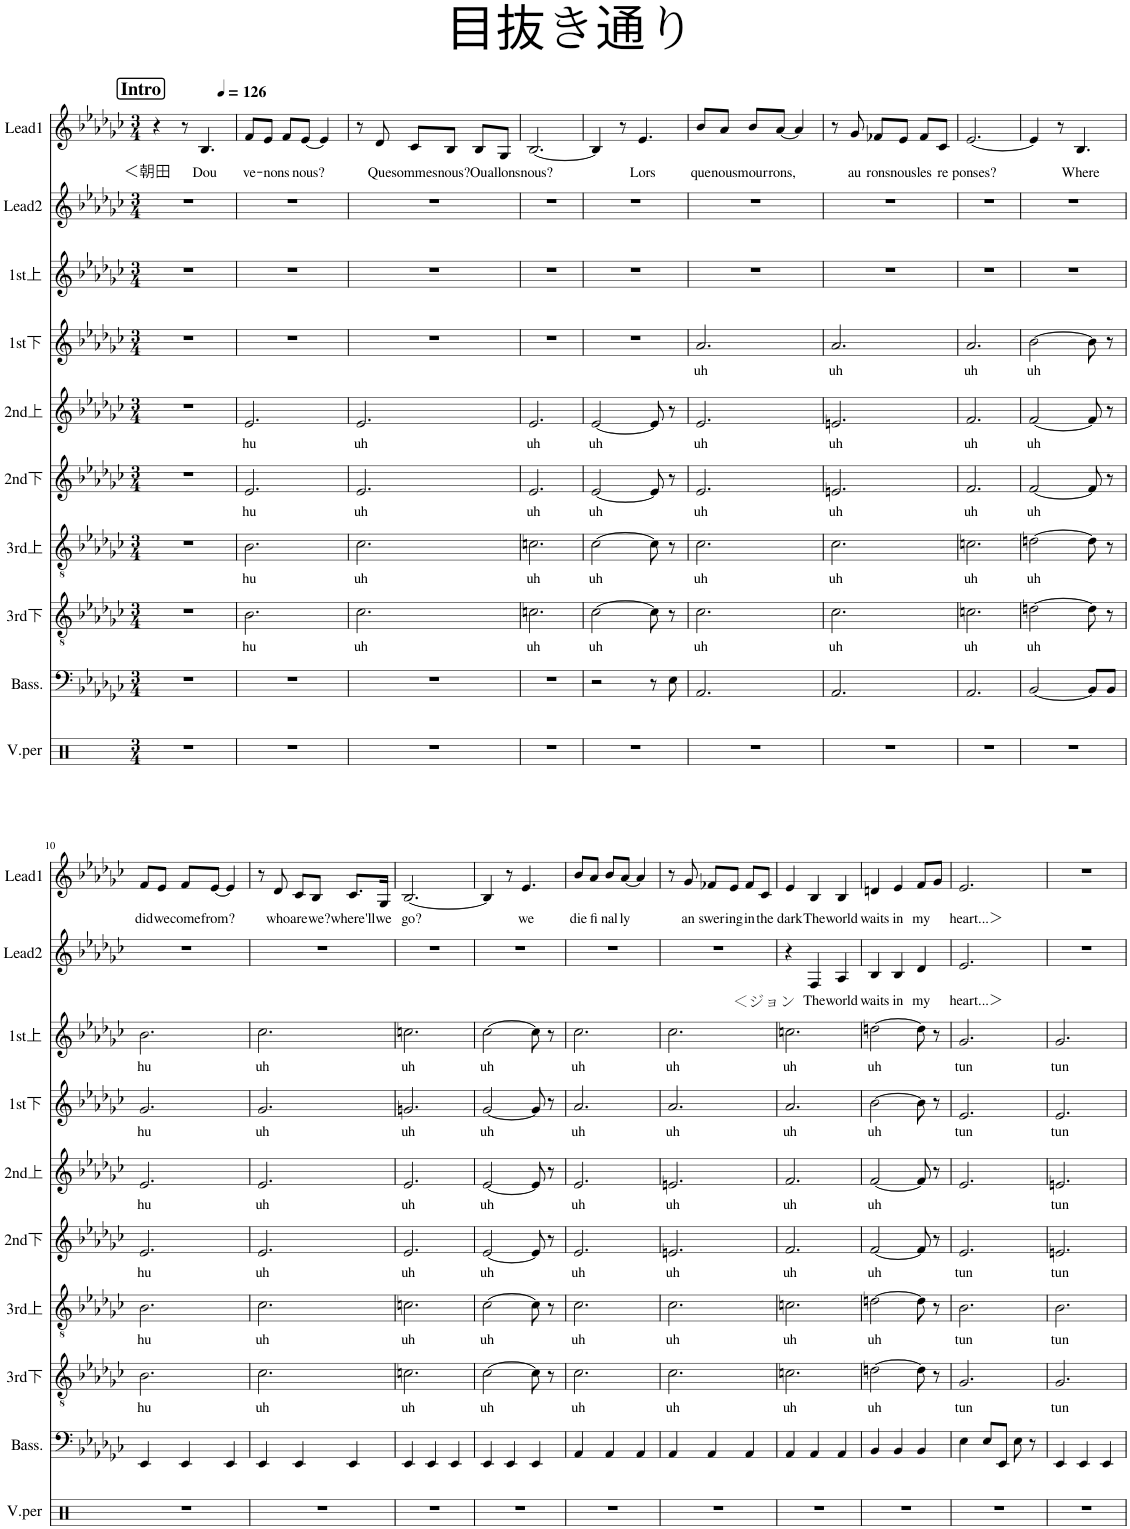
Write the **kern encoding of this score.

**kern	**kern	**kern	**text	**kern	**text	**kern	**text	**kern	**text	**kern	**text	**kern	**text	**kern	**text	**harte	**kern	**text	**harte
*part10	*part9	*part8	*part8	*part7	*part7	*part6	*part6	*part5	*part5	*part4	*part4	*part3	*part3	*part2	*part2	*part2	*part1	*part1	*part1
*staff10	*staff9	*staff8	*staff8	*staff7	*staff7	*staff6	*staff6	*staff5	*staff5	*staff4	*staff4	*staff3	*staff3	*staff2	*staff2	*	*staff1	*staff1	*
*I"V.per	*I"Bass.	*I"3rd下	*	*I"3rd上	*	*I"2nd下	*	*I"2nd上	*	*I"1st下	*	*I"1st上	*	*I"Lead2	*	*	*I"Lead1	*	*
*I'V.per	*I'Bass.	*I'3rd下	*	*I'3rd上	*	*I'2nd下	*	*I'2nd上	*	*I'1st下	*	*I'1st上	*	*I'Lead2	*	*	*I'Lead1	*	*
*clefX	*clefF4	*clefGv2	*	*clefGv2	*	*clefG2	*	*clefG2	*	*clefG2	*	*clefG2	*	*clefG2	*	*	*clefG2	*	*
*k[]	*k[b-e-a-d-g-c-]	*k[b-e-a-d-g-c-]	*	*k[b-e-a-d-g-c-]	*	*k[b-e-a-d-g-c-]	*	*k[b-e-a-d-g-c-]	*	*k[b-e-a-d-g-c-]	*	*k[b-e-a-d-g-c-]	*	*k[b-e-a-d-g-c-]	*	*	*k[b-e-a-d-g-c-]	*	*
*M3/4	*M3/4	*M3/4	*	*M3/4	*	*M3/4	*	*M3/4	*	*M3/4	*	*M3/4	*	*M3/4	*	*	*M3/4	*	*
*MM126	*MM126	*MM126	*	*MM126	*	*MM126	*	*MM126	*	*MM126	*	*MM126	*	*MM126	*	*	*MM126	*	*
!!LO:REH:place=s1:a:B:cj:fs=14:t=Intro
=1	=1	=1	=1	=1	=1	=1	=1	=1	=1	=1	=1	=1	=1	=1	=1	=1	=1	=1	=1
2.r	2.r	2.r	.	2.r	.	2.r	.	2.r	.	2.r	.	2.r	.	2.r	.	.	4r	.	.
.	.	.	.	.	.	.	.	.	.	.	.	.	.	.	.	.	8r	.	.
!	!	!	!	!	!	!	!	!	!	!	!	!	!	!	!	!	!	!LO:LY:b	!LO:H:kt=＜朝田
.	.	.	.	.	.	.	.	.	.	.	.	.	.	.	.	.	4.B-/	Dou	N
=2	=2	=2	=2	=2	=2	=2	=2	=2	=2	=2	=2	=2	=2	=2	=2	=2	=2	=2	=2
!	!	!	!LO:LY:b	!	!LO:LY:b	!	!LO:LY:b	!	!LO:LY:b	!	!	!	!	!	!	!	!	!LO:LY:b	!
2.r	2.r	2.B-\	hu	2.B-\	hu	2.e-/	hu	2.e-/	hu	2.r	.	2.r	.	2.r	.	.	8f/L	ve-	.
!	!	!	!	!	!	!	!	!	!	!	!	!	!	!	!	!	!	!LO:LY:b	!
.	.	.	.	.	.	.	.	.	.	.	.	.	.	.	.	.	8e-/J	-nons-	.
.	.	.	.	.	.	.	.	.	.	.	.	.	.	.	.	.	8f/L	.	.
!	!	!	!	!	!	!	!	!	!	!	!	!	!	!	!	!	!	!LO:LY:b	!
.	.	.	.	.	.	.	.	.	.	.	.	.	.	.	.	.	[8e-/J	nous?	.
.	.	.	.	.	.	.	.	.	.	.	.	.	.	.	.	.	4e-/]	.	.
=3	=3	=3	=3	=3	=3	=3	=3	=3	=3	=3	=3	=3	=3	=3	=3	=3	=3	=3	=3
!	!	!	!LO:LY:b	!	!LO:LY:b	!	!LO:LY:b	!	!LO:LY:b	!	!	!	!	!	!	!	!	!	!
2.r	2.r	2.c-\	uh	2.c-\	uh	2.e-/	uh	2.e-/	uh	2.r	.	2.r	.	2.r	.	.	8r	.	.
!	!	!	!	!	!	!	!	!	!	!	!	!	!	!	!	!	!	!LO:LY:b	!
.	.	.	.	.	.	.	.	.	.	.	.	.	.	.	.	.	8d-/	Que	.
!	!	!	!	!	!	!	!	!	!	!	!	!	!	!	!	!	!	!LO:LY:b	!
.	.	.	.	.	.	.	.	.	.	.	.	.	.	.	.	.	8c-/L	sommes	.
!	!	!	!	!	!	!	!	!	!	!	!	!	!	!	!	!	!	!LO:LY:b	!
.	.	.	.	.	.	.	.	.	.	.	.	.	.	.	.	.	8B-/J	nous?	.
!	!	!	!	!	!	!	!	!	!	!	!	!	!	!	!	!	!	!LO:LY:b	!
.	.	.	.	.	.	.	.	.	.	.	.	.	.	.	.	.	8B-/L	Ou	.
!	!	!	!	!	!	!	!	!	!	!	!	!	!	!	!	!	!	!LO:LY:b	!
.	.	.	.	.	.	.	.	.	.	.	.	.	.	.	.	.	8G-/J	allons	.
=4	=4	=4	=4	=4	=4	=4	=4	=4	=4	=4	=4	=4	=4	=4	=4	=4	=4	=4	=4
!	!	!	!LO:LY:b	!	!LO:LY:b	!	!LO:LY:b	!	!LO:LY:b	!	!	!	!	!	!	!	!	!LO:LY:b	!
2.r	2.r	2.cn\	uh	2.cn\	uh	2.e-/	uh	2.e-/	uh	2.r	.	2.r	.	2.r	.	.	[2.B-/	nous?	.
=5	=5	=5	=5	=5	=5	=5	=5	=5	=5	=5	=5	=5	=5	=5	=5	=5	=5	=5	=5
!	!	!	!LO:LY:b	!	!LO:LY:b	!	!LO:LY:b	!	!LO:LY:b	!	!	!	!	!	!	!	!	!	!
2.r	2r	[2c-\	uh	[2c-\	uh	[2e-/	uh	[2e-/	uh	2.r	.	2.r	.	2.r	.	.	4B-/]	.	.
.	.	.	.	.	.	.	.	.	.	.	.	.	.	.	.	.	8r	.	.
!	!	!	!	!	!	!	!	!	!	!	!	!	!	!	!	!	!	!LO:LY:b	!
.	.	.	.	.	.	.	.	.	.	.	.	.	.	.	.	.	4.e-/	Lors	.
.	8r	8c-\]	.	8c-\]	.	8e-/]	.	8e-/]	.	.	.	.	.	.	.	.	.	.	.
.	8E-\	8r	.	8r	.	8r	.	8r	.	.	.	.	.	.	.	.	.	.	.
=6	=6	=6	=6	=6	=6	=6	=6	=6	=6	=6	=6	=6	=6	=6	=6	=6	=6	=6	=6
!	!	!	!LO:LY:b	!	!LO:LY:b	!	!LO:LY:b	!	!LO:LY:b	!	!LO:LY:b	!	!	!	!	!	!	!LO:LY:b	!
2.r	2.AA-/	2.c-\	uh	2.c-\	uh	2.e-/	uh	2.e-/	uh	2.a-/	uh	2.r	.	2.r	.	.	8b-/L	que	.
!	!	!	!	!	!	!	!	!	!	!	!	!	!	!	!	!	!	!LO:LY:b	!
.	.	.	.	.	.	.	.	.	.	.	.	.	.	.	.	.	8a-/J	nous	.
!	!	!	!	!	!	!	!	!	!	!	!	!	!	!	!	!	!	!LO:LY:b	!
.	.	.	.	.	.	.	.	.	.	.	.	.	.	.	.	.	8b-/L	mour	.
!	!	!	!	!	!	!	!	!	!	!	!	!	!	!	!	!	!	!LO:LY:b	!
.	.	.	.	.	.	.	.	.	.	.	.	.	.	.	.	.	[8a-/J	rons,	.
.	.	.	.	.	.	.	.	.	.	.	.	.	.	.	.	.	4a-/]	.	.
=7	=7	=7	=7	=7	=7	=7	=7	=7	=7	=7	=7	=7	=7	=7	=7	=7	=7	=7	=7
!	!	!	!LO:LY:b	!	!LO:LY:b	!	!LO:LY:b	!	!LO:LY:b	!	!LO:LY:b	!	!	!	!	!	!	!	!
2.r	2.AA-/	2.c-\	uh	2.c-\	uh	2.en/	uh	2.en/	uh	2.a-/	uh	2.r	.	2.r	.	.	8r	.	.
!	!	!	!	!	!	!	!	!	!	!	!	!	!	!	!	!	!	!LO:LY:b	!
.	.	.	.	.	.	.	.	.	.	.	.	.	.	.	.	.	8g-/	au	.
!	!	!	!	!	!	!	!	!	!	!	!	!	!	!	!	!	!	!LO:LY:b	!
.	.	.	.	.	.	.	.	.	.	.	.	.	.	.	.	.	8f-X/L	rons	.
!	!	!	!	!	!	!	!	!	!	!	!	!	!	!	!	!	!	!LO:LY:b	!
.	.	.	.	.	.	.	.	.	.	.	.	.	.	.	.	.	8e-/J	nous	.
!	!	!	!	!	!	!	!	!	!	!	!	!	!	!	!	!	!	!LO:LY:b	!
.	.	.	.	.	.	.	.	.	.	.	.	.	.	.	.	.	8f-/L	les	.
!	!	!	!	!	!	!	!	!	!	!	!	!	!	!	!	!	!	!LO:LY:b	!
.	.	.	.	.	.	.	.	.	.	.	.	.	.	.	.	.	8c-/J	re	.
=8	=8	=8	=8	=8	=8	=8	=8	=8	=8	=8	=8	=8	=8	=8	=8	=8	=8	=8	=8
!	!	!	!LO:LY:b	!	!LO:LY:b	!	!LO:LY:b	!	!LO:LY:b	!	!LO:LY:b	!	!	!	!	!	!	!LO:LY:b	!
2.r	2.AA-/	2.cn\	uh	2.cn\	uh	2.f/	uh	2.f/	uh	2.a-/	uh	2.r	.	2.r	.	.	[2.e-/	ponses?	.
=9	=9	=9	=9	=9	=9	=9	=9	=9	=9	=9	=9	=9	=9	=9	=9	=9	=9	=9	=9
!	!	!	!LO:LY:b	!	!LO:LY:b	!	!LO:LY:b	!	!LO:LY:b	!	!LO:LY:b	!	!	!	!	!	!	!	!
2.r	[2BB-/	[2dn\	uh	[2dn\	uh	[2f/	uh	[2f/	uh	[2b-\	uh	2.r	.	2.r	.	.	4e-/]	.	.
.	.	.	.	.	.	.	.	.	.	.	.	.	.	.	.	.	8r	.	.
!	!	!	!	!	!	!	!	!	!	!	!	!	!	!	!	!	!	!LO:LY:b	!
.	.	.	.	.	.	.	.	.	.	.	.	.	.	.	.	.	4.B-/	Where	.
.	8BB-/L]	8d\]	.	8d\]	.	8f/]	.	8f/]	.	8b-\]	.	.	.	.	.	.	.	.	.
.	8BB-/J	8r	.	8r	.	8r	.	8r	.	8r	.	.	.	.	.	.	.	.	.
!!LO:LB:g=z
=10	=10	=10	=10	=10	=10	=10	=10	=10	=10	=10	=10	=10	=10	=10	=10	=10	=10	=10	=10
!	!	!	!LO:LY:b	!	!LO:LY:b	!	!LO:LY:b	!	!LO:LY:b	!	!LO:LY:b	!	!LO:LY:b	!	!	!	!	!LO:LY:b	!
2.r	4EE-/	2.B-\	hu	2.B-\	hu	2.e-/	hu	2.e-/	hu	2.g-/	hu	2.b-\	hu	2.r	.	.	8f/L	did	.
!	!	!	!	!	!	!	!	!	!	!	!	!	!	!	!	!	!	!LO:LY:b	!
.	.	.	.	.	.	.	.	.	.	.	.	.	.	.	.	.	8e-/J	we	.
!	!	!	!	!	!	!	!	!	!	!	!	!	!	!	!	!	!	!LO:LY:b	!
.	4EE-/	.	.	.	.	.	.	.	.	.	.	.	.	.	.	.	8f/L	come	.
!	!	!	!	!	!	!	!	!	!	!	!	!	!	!	!	!	!	!LO:LY:b	!
.	.	.	.	.	.	.	.	.	.	.	.	.	.	.	.	.	[8e-/J	from?	.
.	4EE-/	.	.	.	.	.	.	.	.	.	.	.	.	.	.	.	4e-/]	.	.
=11	=11	=11	=11	=11	=11	=11	=11	=11	=11	=11	=11	=11	=11	=11	=11	=11	=11	=11	=11
!	!	!	!LO:LY:b	!	!LO:LY:b	!	!LO:LY:b	!	!LO:LY:b	!	!LO:LY:b	!	!LO:LY:b	!	!	!	!	!	!
2.r	4EE-/	2.c-\	uh	2.c-\	uh	2.e-/	uh	2.e-/	uh	2.g-/	uh	2.cc-\	uh	2.r	.	.	8r	.	.
!	!	!	!	!	!	!	!	!	!	!	!	!	!	!	!	!	!	!LO:LY:b	!
.	.	.	.	.	.	.	.	.	.	.	.	.	.	.	.	.	8d-/	who	.
!	!	!	!	!	!	!	!	!	!	!	!	!	!	!	!	!	!	!LO:LY:b	!
.	4EE-/	.	.	.	.	.	.	.	.	.	.	.	.	.	.	.	8c-/L	are	.
!	!	!	!	!	!	!	!	!	!	!	!	!	!	!	!	!	!	!LO:LY:b	!
.	.	.	.	.	.	.	.	.	.	.	.	.	.	.	.	.	8B-/J	we?	.
!	!	!	!	!	!	!	!	!	!	!	!	!	!	!	!	!	!	!LO:LY:b	!
.	4EE-/	.	.	.	.	.	.	.	.	.	.	.	.	.	.	.	8.c-/L	where'll	.
!	!	!	!	!	!	!	!	!	!	!	!	!	!	!	!	!	!	!LO:LY:b	!
.	.	.	.	.	.	.	.	.	.	.	.	.	.	.	.	.	16G-/Jk	we	.
=12	=12	=12	=12	=12	=12	=12	=12	=12	=12	=12	=12	=12	=12	=12	=12	=12	=12	=12	=12
!	!	!	!LO:LY:b	!	!LO:LY:b	!	!LO:LY:b	!	!LO:LY:b	!	!LO:LY:b	!	!LO:LY:b	!	!	!	!	!LO:LY:b	!
2.r	4EE-/	2.cn\	uh	2.cn\	uh	2.e-/	uh	2.e-/	uh	2.gn/	uh	2.ccn\	uh	2.r	.	.	[2.B-/	go?	.
.	4EE-/	.	.	.	.	.	.	.	.	.	.	.	.	.	.	.	.	.	.
.	4EE-/	.	.	.	.	.	.	.	.	.	.	.	.	.	.	.	.	.	.
=13	=13	=13	=13	=13	=13	=13	=13	=13	=13	=13	=13	=13	=13	=13	=13	=13	=13	=13	=13
!	!	!	!LO:LY:b	!	!LO:LY:b	!	!LO:LY:b	!	!LO:LY:b	!	!LO:LY:b	!	!LO:LY:b	!	!	!	!	!	!
2.r	4EE-/	[2c-\	uh	[2c-\	uh	[2e-/	uh	[2e-/	uh	[2g-/	uh	[2cc-\	uh	2.r	.	.	4B-/]	.	.
.	4EE-/	.	.	.	.	.	.	.	.	.	.	.	.	.	.	.	8r	.	.
!	!	!	!	!	!	!	!	!	!	!	!	!	!	!	!	!	!	!LO:LY:b	!
.	.	.	.	.	.	.	.	.	.	.	.	.	.	.	.	.	4.e-/	we	.
.	4EE-/	8c-\]	.	8c-\]	.	8e-/]	.	8e-/]	.	8g-/]	.	8cc-\]	.	.	.	.	.	.	.
.	.	8r	.	8r	.	8r	.	8r	.	8r	.	8r	.	.	.	.	.	.	.
=14	=14	=14	=14	=14	=14	=14	=14	=14	=14	=14	=14	=14	=14	=14	=14	=14	=14	=14	=14
!	!	!	!LO:LY:b	!	!LO:LY:b	!	!LO:LY:b	!	!LO:LY:b	!	!LO:LY:b	!	!LO:LY:b	!	!	!	!	!LO:LY:b	!
2.r	4AA-/	2.c-\	uh	2.c-\	uh	2.e-/	uh	2.e-/	uh	2.a-/	uh	2.cc-\	uh	2.r	.	.	8b-/L	die	.
!	!	!	!	!	!	!	!	!	!	!	!	!	!	!	!	!	!	!LO:LY:b	!
.	.	.	.	.	.	.	.	.	.	.	.	.	.	.	.	.	8a-/J	fi	.
!	!	!	!	!	!	!	!	!	!	!	!	!	!	!	!	!	!	!LO:LY:b	!
.	4AA-/	.	.	.	.	.	.	.	.	.	.	.	.	.	.	.	8b-/L	nal	.
!	!	!	!	!	!	!	!	!	!	!	!	!	!	!	!	!	!	!LO:LY:b	!
.	.	.	.	.	.	.	.	.	.	.	.	.	.	.	.	.	[8a-/J	ly	.
.	4AA-/	.	.	.	.	.	.	.	.	.	.	.	.	.	.	.	4a-/]	.	.
=15	=15	=15	=15	=15	=15	=15	=15	=15	=15	=15	=15	=15	=15	=15	=15	=15	=15	=15	=15
!	!	!	!LO:LY:b	!	!LO:LY:b	!	!LO:LY:b	!	!LO:LY:b	!	!LO:LY:b	!	!LO:LY:b	!	!	!	!	!	!
2.r	4AA-/	2.c-\	uh	2.c-\	uh	2.en/	uh	2.en/	uh	2.a-/	uh	2.cc-\	uh	2.r	.	.	8r	.	.
!	!	!	!	!	!	!	!	!	!	!	!	!	!	!	!	!	!	!LO:LY:b	!
.	.	.	.	.	.	.	.	.	.	.	.	.	.	.	.	.	8g-/	an	.
!	!	!	!	!	!	!	!	!	!	!	!	!	!	!	!	!	!	!LO:LY:b	!
.	4AA-/	.	.	.	.	.	.	.	.	.	.	.	.	.	.	.	8f-X/L	swer	.
!	!	!	!	!	!	!	!	!	!	!	!	!	!	!	!	!	!	!LO:LY:b	!
.	.	.	.	.	.	.	.	.	.	.	.	.	.	.	.	.	8e-/J	ing	.
!	!	!	!	!	!	!	!	!	!	!	!	!	!	!	!	!	!	!LO:LY:b	!
.	4AA-/	.	.	.	.	.	.	.	.	.	.	.	.	.	.	.	8f-/L	in	.
!	!	!	!	!	!	!	!	!	!	!	!	!	!	!	!	!	!	!LO:LY:b	!
.	.	.	.	.	.	.	.	.	.	.	.	.	.	.	.	.	8c-/J	the	.
=16	=16	=16	=16	=16	=16	=16	=16	=16	=16	=16	=16	=16	=16	=16	=16	=16	=16	=16	=16
!	!	!	!LO:LY:b	!	!LO:LY:b	!	!LO:LY:b	!	!LO:LY:b	!	!LO:LY:b	!	!LO:LY:b	!	!	!	!	!LO:LY:b	!
2.r	4AA-/	2.cn\	uh	2.cn\	uh	2.f/	uh	2.f/	uh	2.a-/	uh	2.ccn\	uh	4r	.	.	4e-/	dark	.
!	!	!	!	!	!	!	!	!	!	!	!	!	!	!	!LO:LY:b	!LO:H:kt=＜ジョン	!	!LO:LY:b	!
.	4AA-/	.	.	.	.	.	.	.	.	.	.	.	.	4F/	The	N	4B-/	The	.
!	!	!	!	!	!	!	!	!	!	!	!	!	!	!	!LO:LY:b	!	!	!LO:LY:b	!
.	4AA-/	.	.	.	.	.	.	.	.	.	.	.	.	4A-/	world	.	4B-/	world	.
=17	=17	=17	=17	=17	=17	=17	=17	=17	=17	=17	=17	=17	=17	=17	=17	=17	=17	=17	=17
!	!	!	!LO:LY:b	!	!LO:LY:b	!	!LO:LY:b	!	!LO:LY:b	!	!LO:LY:b	!	!LO:LY:b	!	!LO:LY:b	!	!	!LO:LY:b	!
2.r	4BB-/	[2dn\	uh	[2dn\	uh	[2f/	uh	[2f/	uh	[2b-\	uh	[2ddn\	uh	4B-/	waits	.	4dn/	waits	.
!	!	!	!	!	!	!	!	!	!	!	!	!	!	!	!LO:LY:b	!	!	!LO:LY:b	!
.	4BB-/	.	.	.	.	.	.	.	.	.	.	.	.	4B-/	in	.	4e-/	in	.
!	!	!	!	!	!	!	!	!	!	!	!	!	!	!	!LO:LY:b	!	!	!LO:LY:b	!
.	4BB-/	8d\]	.	8d\]	.	8f/]	.	8f/]	.	8b-\]	.	8dd\]	.	4d-/	my	.	8f/L	my	.
.	.	8r	.	8r	.	8r	.	8r	.	8r	.	8r	.	.	.	.	8g-/J	.	.
=18	=18	=18	=18	=18	=18	=18	=18	=18	=18	=18	=18	=18	=18	=18	=18	=18	=18	=18	=18
!	!	!	!LO:LY:b	!	!LO:LY:b	!	!LO:LY:b	!	!	!	!LO:LY:b	!	!LO:LY:b	!	!LO:LY:b	!	!	!LO:LY:b	!
2.r	4E-\	2.G-/	tun	2.B-\	tun	2.e-/	tun	2.e-/	.	2.e-/	tun	2.g-/	tun	2.e-/	heart...＞	.	2.e-/	heart...＞	.
.	8E-/L	.	.	.	.	.	.	.	.	.	.	.	.	.	.	.	.	.	.
.	8EE-/J	.	.	.	.	.	.	.	.	.	.	.	.	.	.	.	.	.	.
.	8E-\	.	.	.	.	.	.	.	.	.	.	.	.	.	.	.	.	.	.
.	8r	.	.	.	.	.	.	.	.	.	.	.	.	.	.	.	.	.	.
=19	=19	=19	=19	=19	=19	=19	=19	=19	=19	=19	=19	=19	=19	=19	=19	=19	=19	=19	=19
!	!	!	!LO:LY:b	!	!LO:LY:b	!	!LO:LY:b	!	!LO:LY:b	!	!LO:LY:b	!	!LO:LY:b	!	!	!	!	!	!
2.r	4EE-/	2.G-/	tun	2.B-\	tun	2.en/	tun	2.en/	tun	2.e-/	tun	2.g-/	tun	2.r	.	.	2.r	.	.
.	4EE-/	.	.	.	.	.	.	.	.	.	.	.	.	.	.	.	.	.	.
.	4EE-/	.	.	.	.	.	.	.	.	.	.	.	.	.	.	.	.	.	.
=	=	=	=	=	=	=	=	=	=	=	=	=	=	=	=	=	=	=	=
*-	*-	*-	*-	*-	*-	*-	*-	*-	*-	*-	*-	*-	*-	*-	*-	*-	*-	*-	*-
